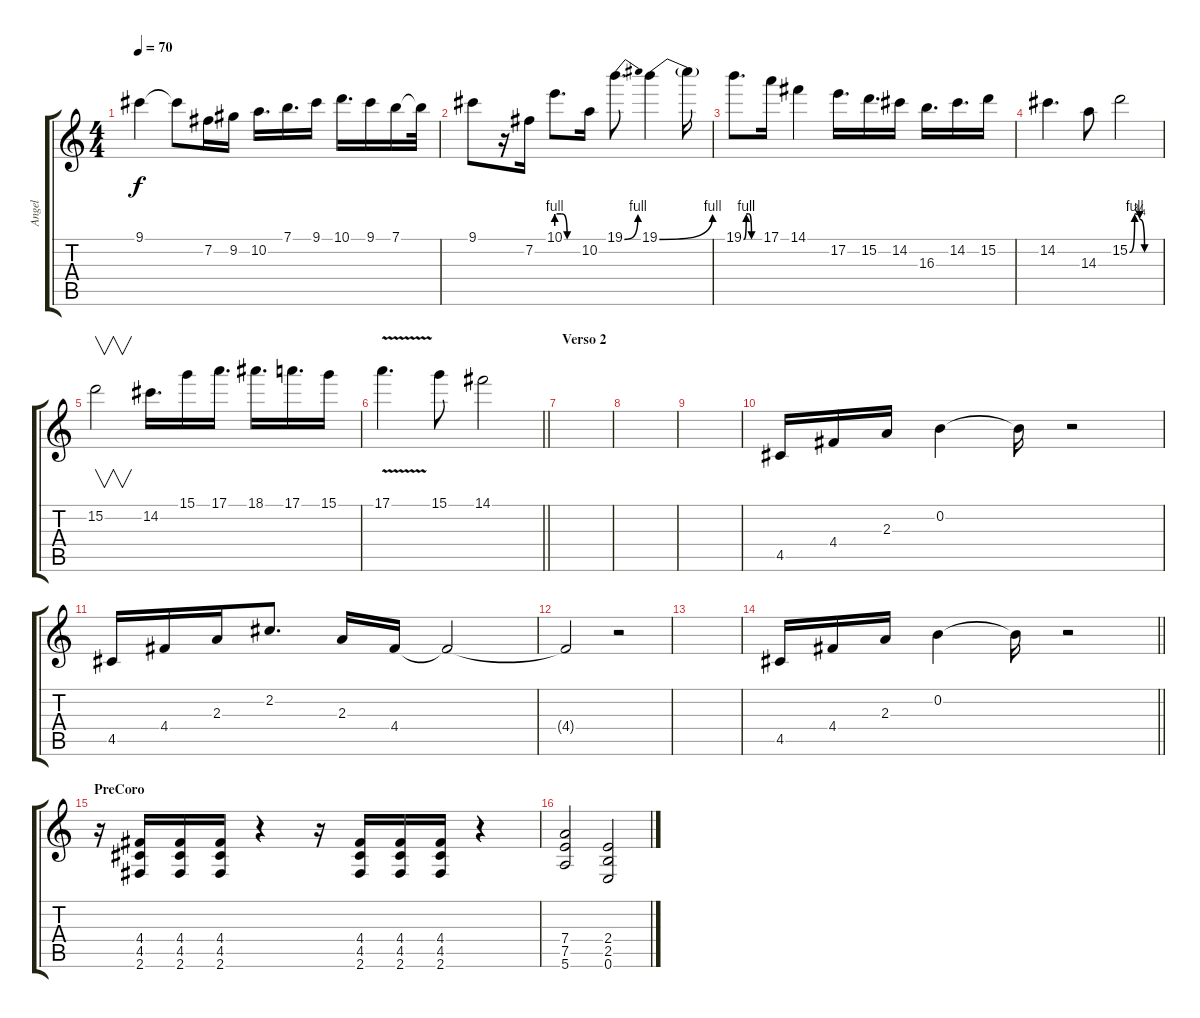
\track ("Angel" "Angel") {instrument distortionguitar}
\staff {score tabs}
\tuning (E4 B3 G3 D3 A2 E2) {hide}
\ts (4 4)
\tempo 70
\clef g2
\ks c
9.1{t}.4{dy f} 9.1{t}.8 7.2.16 9.2.16 10.2.16{d} 7.1.16{d} 9.1.16 10.1.16{d} 9.1.16 7.1.16 7.1{t}.32 |
9.1.8 r.16 7.2.16 10.1{be (custom 0 4 15 4 30 0 60 0)}.8{d} 10.2.16 19.1{be (bend 0 0 60 4)}.8{d} 19.1{be (bend 0 0 60 4)}.4 19.1{t}.16 |
19.1{be (custom 0 0 10 4 20 4 30 0 60 0)}.8{d} 17.1.16 14.1.4 17.2.16{d} 15.2.16{d} 14.2.16 16.3.16{d} 14.2.16{d} 15.2.16 |
14.2.4{d} 14.3.8 15.2{be (custom 0 0 10 4 20 3 30 0 60 0)}.2 |
15.2.2{v} 14.2.16{d} 15.1.16 17.1.16{d} 18.1.16{d} 17.1.16{d} 15.1.16 |
\barLineRight lightlight
17.1{v}.4{d} 15.1.8 14.1.2 |
\section ("" "Verso 2")
|
|
|
4.5.16{instrument electricguitarclean} 4.4.16 2.3.16 0.2.4 0.2{t}.16 r.2 |
4.5.16 4.4.16 2.3.16 2.2.8{d} 2.3.16 4.4.16 4.4{t}.2 |
4.4{t}.2 r.2 |
|
\barLineRight lightlight
4.5.16 4.4.16 2.3.16 0.2.4 0.2{t}.16 r.2 |
\section ("" "PreCoro")
r.16 (4.4 4.5 2.6).16{instrument distortionguitar} (4.4 4.5 2.6).16 (4.4 4.5 2.6).16 r.4 r.16 (4.4 4.5 2.6).16 (4.4 4.5 2.6).16 (4.4 4.5 2.6).16 r.4 |
(7.4 7.5 5.6).2 (2.4 2.5 0.6).2
